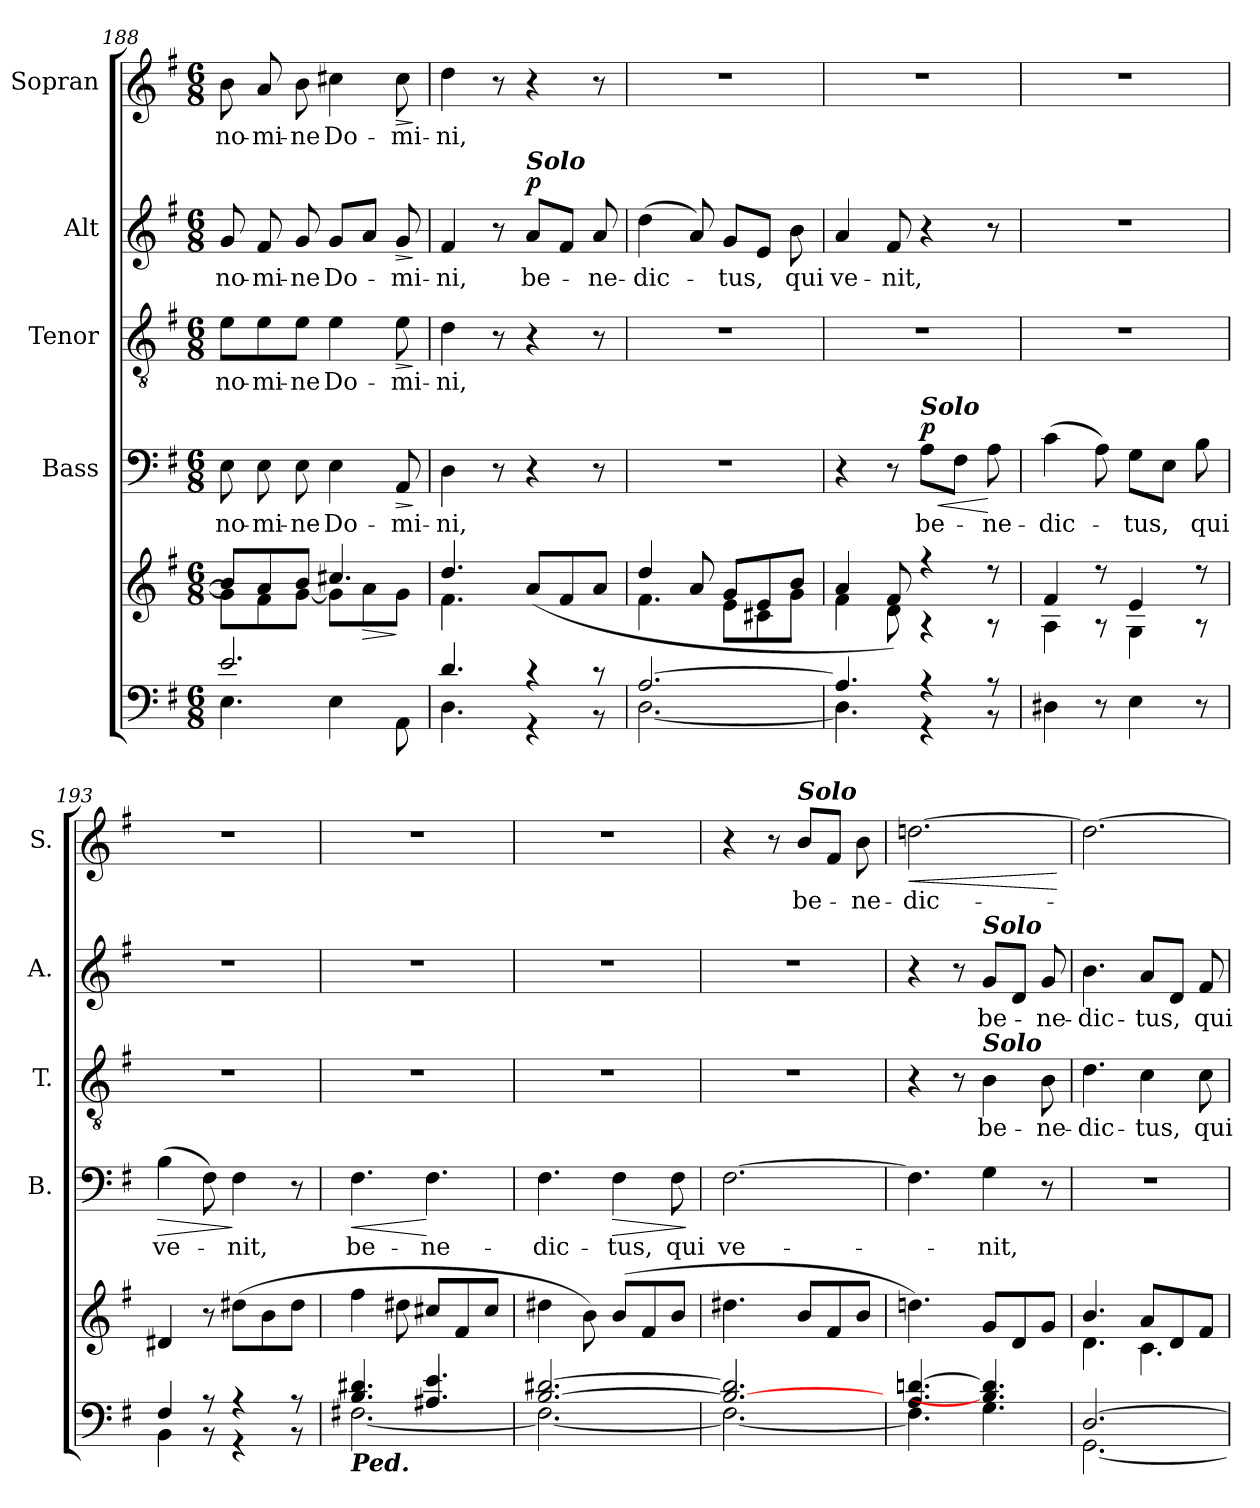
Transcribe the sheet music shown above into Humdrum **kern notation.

**kern	**kern	**dynam	**kern	**text	**dynam	**kern	**text	**dynam	**kern	**text	**dynam	**kern	**text	**dynam
*part5	*part5	*part5	*part4	*part4	*part4	*part3	*part3	*part3	*part2	*part2	*part2	*part1	*part1	*part1
*staff6	*staff5	*staff5/6	*staff4	*staff4	*staff4	*staff3	*staff3	*staff3	*staff2	*staff2	*staff2	*staff1	*staff1	*staff1
*	*	*	*I"Bass	*	*	*I"Tenor	*	*	*I"Alt	*	*	*I"Sopran	*	*
*	*	*	*I'B.	*	*	*I'T.	*	*	*I'A.	*	*	*I'S.	*	*
*clefF4	*clefG2	*	*clefF4	*	*	*clefGv2	*	*	*clefG2	*	*	*clefG2	*	*
*k[f#]	*k[f#]	*	*k[f#]	*	*	*k[f#]	*	*	*k[f#]	*	*	*k[f#]	*	*
*G:	*G:	*	*G:	*	*	*G:	*	*	*G:	*	*	*G:	*	*
*M6/8	*M6/8	*	*M6/8	*	*	*M6/8	*	*	*M6/8	*	*	*M6/8	*	*
=188	=188	=188	=188	=188	=188	=188	=188	=188	=188	=188	=188	=188	=188	=188
*^	*^	*	*	*	*	*	*	*	*	*	*	*	*	*
!	!	!	!	!	!	!LO:LY:b	!	!	!LO:LY:b	!	!	!LO:LY:b	!	!	!LO:LY:b	!
2.e/	4.E\	8b/L]	8g\L]	.	8E\	no-	.	8e\L	no-	.	8g/	no-	.	8b\	no-	.
!	!	!	!	!	!	!LO:LY:b	!	!	!LO:LY:b	!	!	!LO:LY:b	!	!	!LO:LY:b	!
.	.	8a/	8f#\	.	8E\	-mi-	.	8e\	-mi-	.	8f#/	-mi-	.	8a/	-mi-	.
!	!	!	!	!	!	!LO:LY:b	!	!	!LO:LY:b	!	!	!LO:LY:b	!	!	!LO:LY:b	!
.	.	8b/J	[<8g\J	.	8E\	-ne	.	8e\J	-ne	.	8g/	-ne	.	8b\	-ne	.
!	!	!	!	!	!	!LO:LY:b	!	!	!LO:LY:b	!	!	!LO:LY:b	!	!	!LO:LY:b	!
.	4E\	4.cc#X/	8g\L]	.	4E\	Do-	.	4e\	Do-	.	8g/L	Do-	.	4cc#X\	Do-	.
!	!	!	!	!LO:HP:b	!	!	!	!	!	!	!	!	!	!	!	!
.	.	.	8a\	>	.	.	.	.	.	.	8a/J	.	.	.	.	.
!	!	!	!	!	!	!LO:LY:b	!LO:HP:b	!	!LO:LY:b	!LO:HP:b	!	!LO:LY:b	!LO:HP:b	!	!LO:LY:b	!LO:HP:b
.	8AA\	.	8g\J	]	8AA/	-mi-	>	8e\	-mi-	>	8g/	-mi-	>	8cc#\	-mi-	>
*v	*v	*	*	*	*	*	*	*	*	*	*	*	*	*	*	*
*	*v	*v	*	*	*	*	*	*	*	*	*	*	*	*	*
.	.	.	.	.	]	.	.	]	.	.	]	.	.	]
=189	=189	=189	=189	=189	=189	=189	=189	=189	=189	=189	=189	=189	=189	=189
*^	*^	*	*	*	*	*	*	*	*	*	*	*	*	*
!	!	!	!	!	!	!LO:LY:b	!	!	!LO:LY:b	!	!	!LO:LY:b	!	!	!LO:LY:b	!
4.d/	4.D\	4.dd/	4.f#\	.	4D\	-ni,	.	4d\	-ni,	.	4f#/	-ni,	.	4dd\	-ni,	.
.	.	.	.	.	8r	.	.	8r	.	.	8r	.	.	8r	.	.
!	!	!	!	!	!	!	!	!	!	!	!LO:TX:a:Bi:t=Solo	!	!	!	!	!
!	!	!	!	!	!	!	!	!	!	!	!	!LO:LY:b	!LO:DY:a	!	!	!
4r	4r	(>8a/L	4ryy	.	4r	.	.	4r	.	.	8a/L	be-	p	4r	.	.
.	.	8f#/	.	.	.	.	.	.	.	.	8f#/J	.	.	.	.	.
!	!	!	!	!	!	!	!	!	!	!	!	!LO:LY:b	!	!	!	!
8r	8r	8a/J	8ryy	.	8r	.	.	8r	.	.	8a/	-ne-	.	8r	.	.
=190	=190	=190	=190	=190	=190	=190	=190	=190	=190	=190	=190	=190	=190	=190	=190	=190
!	!	!	!	!	!	!	!	!	!	!	!	!LO:LY:b	!	!	!	!
[>2.A/	[<2.D\	4dd/	4.f#\	.	2.r	.	.	2.r	.	.	(>4dd\	-dic-	.	2.r	.	.
.	.	8a/	.	.	.	.	.	.	.	.	8a/)	.	.	.	.	.
!	!	!	!	!	!	!	!	!	!	!	!	!LO:LY:b	!	!	!	!
.	.	8g/L	8e\L	.	.	.	.	.	.	.	8g/L	-tus,	.	.	.	.
.	.	8e/	8c#X\	.	.	.	.	.	.	.	8e/J	.	.	.	.	.
!	!	!	!	!	!	!	!	!	!	!	!	!LO:LY:b	!	!	!	!
.	.	8b/J	8g\J	.	.	.	.	.	.	.	8b\	qui	.	.	.	.
!!LO:PB:g=z
=191	=191	=191	=191	=191	=191	=191	=191	=191	=191	=191	=191	=191	=191	=191	=191	=191
!	!	!	!	!	!	!	!	!	!	!	!	!LO:LY:b	!	!	!	!
4.A/]	4.D\]	4a/	4f#\	.	4r	.	.	2.r	.	.	4a/	ve-	.	2.r	.	.
!	!	!	!	!	!	!	!	!	!	!	!	!LO:LY:b	!	!	!	!
.	.	8f#/)	8d\	.	8r	.	.	.	.	.	8f#/	-nit,	.	.	.	.
!	!	!	!	!	!LO:TX:a:Bi:t=Solo	!	!	!	!	!	!	!	!	!	!	!
!	!	!	!	!	!	!LO:LY:b	!LO:HP:b	!	!	!	!	!	!	!	!	!
!	!	!	!	!	!	!	!LO:DY:n=1:a	!	!	!	!	!	!	!	!	!
4r	4r	4r	4r	.	8A\L	be-	< p	.	.	.	4r	.	.	.	.	.
.	.	.	.	.	8F#\J	.	.	.	.	.	.	.	.	.	.	.
!	!	!	!	!	!	!LO:LY:b	!	!	!	!	!	!	!	!	!	!
8r	8r	8r	8r	.	8A\	-ne-	[	.	.	.	8r	.	.	.	.	.
=192	=192	=192	=192	=192	=192	=192	=192	=192	=192	=192	=192	=192	=192	=192	=192	=192
!	!	!	!	!	!	!LO:LY:b	!	!	!	!	!	!	!	!	!	!
*v	*v	*	*	*	*	*	*	*	*	*	*	*	*	*	*	*
4D#X\	4f#/	4A\	.	(>4c\	-dic-	.	2.r	.	.	2.r	.	.	2.r	.	.
8r	8r	8r	.	8A\)	.	.	.	.	.	.	.	.	.	.	.
!	!	!	!	!	!LO:LY:b	!	!	!	!	!	!	!	!	!	!
4E\	4e/	4G\	.	8G\L	-tus,	.	.	.	.	.	.	.	.	.	.
.	.	.	.	8E\J	.	.	.	.	.	.	.	.	.	.	.
!	!	!	!	!	!LO:LY:b	!	!	!	!	!	!	!	!	!	!
8r	8r	8r	.	8B\	qui	.	.	.	.	.	.	.	.	.	.
=193	=193	=193	=193	=193	=193	=193	=193	=193	=193	=193	=193	=193	=193	=193	=193
*^	*	*	*	*	*	*	*	*	*	*	*	*	*	*	*
!	!	!	!	!	!	!LO:LY:b	!LO:HP:b	!	!	!	!	!	!	!	!	!
*	*	*v	*v	*	*	*	*	*	*	*	*	*	*	*	*	*
4F#/	4BB\	4d#X/	.	(>4B\	ve-	>	2.r	.	.	2.r	.	.	2.r	.	.
8r	8r	8r	.	8F#\)	.	.	.	.	.	.	.	.	.	.	.
!	!	!	!	!	!LO:LY:b	!	!	!	!	!	!	!	!	!	!
4r	4r	(>8dd#X\L	.	4F#\	-nit,	]	.	.	.	.	.	.	.	.	.
.	.	8b\	.	.	.	.	.	.	.	.	.	.	.	.	.
8r	8r	8dd#\J	.	8r	.	.	.	.	.	.	.	.	.	.	.
=194	=194	=194	=194	=194	=194	=194	=194	=194	=194	=194	=194	=194	=194	=194	=194
!LO:TX:b:Bi:t=Ped.	!	!	!	!	!	!	!	!	!	!	!	!	!	!	!
!	!	!	!	!	!LO:LY:b	!LO:HP:b	!	!	!	!	!	!	!	!	!
4.B/ 4.d#X/	[<2.F#X\	4ff#\	.	4.F#\	be-	<	2.r	.	.	2.r	.	.	2.r	.	.
.	.	8dd#X\	.	.	.	.	.	.	.	.	.	.	.	.	.
!	!	!	!	!	!LO:LY:b	!	!	!	!	!	!	!	!	!	!
4.A#X/ 4.e/	.	8cc#X/L	.	4.F#\	-ne-	[	.	.	.	.	.	.	.	.	.
.	.	8f#/	.	.	.	.	.	.	.	.	.	.	.	.	.
.	.	8cc#/J	.	.	.	.	.	.	.	.	.	.	.	.	.
=195	=195	=195	=195	=195	=195	=195	=195	=195	=195	=195	=195	=195	=195	=195	=195
!	!	!	!	!	!LO:LY:b	!	!	!	!	!	!	!	!	!	!
[>2.B/ [>2.d#X/	2.F#\_	4dd#X\	.	4.F#\	-dic-	.	2.r	.	.	2.r	.	.	2.r	.	.
.	.	8b\)	.	.	.	.	.	.	.	.	.	.	.	.	.
!	!	!	!	!	!LO:LY:b	!LO:HP:b	!	!	!	!	!	!	!	!	!
.	.	(>8b/L	.	4F#\	-tus,	>	.	.	.	.	.	.	.	.	.
.	.	8f#/	.	.	.	.	.	.	.	.	.	.	.	.	.
!	!	!	!	!	!LO:LY:b	!	!	!	!	!	!	!	!	!	!
.	.	8b/J	.	8F#\	qui	.	.	.	.	.	.	.	.	.	.
*v	*v	*	*	*	*	*	*	*	*	*	*	*	*	*	*
.	.	.	.	.	]	.	.	.	.	.	.	.	.	.
!!LO:PB:g=z
=196	=196	=196	=196	=196	=196	=196	=196	=196	=196	=196	=196	=196	=196	=196
*^	*	*	*	*	*	*	*	*	*	*	*	*	*	*
!	!	!	!	!	!LO:LY:b	!	!	!	!	!	!	!	!	!	!
2.B/_ 2.d#/]	2.F#\_	4.dd#X\	.	[2.F#\	ve-	.	2.r	.	.	2.r	.	.	4r	.	.
.	.	.	.	.	.	.	.	.	.	.	.	.	8r	.	.
!	!	!	!	!	!	!	!	!	!	!	!	!	!LO:TX:a:Bi:t=Solo	!	!
!	!	!	!	!	!	!	!	!	!	!	!	!	!	!LO:LY:b	!
.	.	8b/L	.	.	.	.	.	.	.	.	.	.	8b/L	be-	.
.	.	8f#/	.	.	.	.	.	.	.	.	.	.	8f#/J	.	.
!	!	!	!	!	!	!	!	!	!	!	!	!	!	!LO:LY:b	!
.	.	8b/J	.	.	.	.	.	.	.	.	.	.	8b\	-ne-	.
=197	=197	=197	=197	=197	=197	=197	=197	=197	=197	=197	=197	=197	=197	=197	=197
!	!	!	!	!	!	!	!	!	!	!	!	!	!	!LO:LY:b	!LO:HP:b
4.A/ [>4.dn/	4.F#\]	4.ddn\)	.	4.F#\]	.	.	4r	.	.	4r	.	.	[2.ddn\	-dic-	<
.	.	.	.	.	.	.	8r	.	.	8r	.	.	.	.	.
!	!	!	!	!	!	!	!	!	!	!LO:TX:a:Bi:t=Solo	!	!	!	!	!
!	!	!	!	!	!	!	!LO:TX:a:Bi:t=Solo	!	!	!	!	!	!	!	!
!	!	!	!	!	!LO:LY:b	!	!	!LO:LY:b	!	!	!LO:LY:b	!	!	!	!
4.B/] 4.d/]	4.G\	8g/L	.	4G\	-nit,	.	4B\	be-	.	8g/L	be-	.	.	.	.
.	.	8d/	.	.	.	.	.	.	.	8d/J	.	.	.	.	.
!	!	!	!	!	!	!	!	!LO:LY:b	!	!	!LO:LY:b	!	!	!	!
.	.	8g/J	.	8r	.	.	8B\	-ne-	.	8g/	-ne-	.	.	.	.
*v	*v	*	*	*	*	*	*	*	*	*	*	*	*	*	*
.	.	.	.	.	.	.	.	.	.	.	.	.	.	[
=198	=198	=198	=198	=198	=198	=198	=198	=198	=198	=198	=198	=198	=198	=198
*^	*^	*	*	*	*	*	*	*	*	*	*	*	*	*
!	!	!	!	!	!	!	!	!	!LO:LY:b	!	!	!LO:LY:b	!	!	!	!
[>2.D/	[<2.GG\	4.b/	4.d\	.	2.r	.	.	4.d\	-dic-	.	4.b\	-dic-	.	2.dd\_	.	.
!	!	!	!	!	!	!	!	!	!LO:LY:b	!	!	!LO:LY:b	!	!	!	!
.	.	8a/L	4.c\	.	.	.	.	4c\	-tus,	.	8a/L	-tus,	.	.	.	.
.	.	8d/	.	.	.	.	.	.	.	.	8d/J	.	.	.	.	.
!	!	!	!	!	!	!	!	!	!LO:LY:b	!	!	!LO:LY:b	!	!	!	!
.	.	8f#/J	.	.	.	.	.	8c\	qui	.	8f#/	qui	.	.	.	.
*v	*v	*	*	*	*	*	*	*	*	*	*	*	*	*	*	*
*	*v	*v	*	*	*	*	*	*	*	*	*	*	*	*	*
=	=	=	=	=	=	=	=	=	=	=	=	=	=	=
*-	*-	*-	*-	*-	*-	*-	*-	*-	*-	*-	*-	*-	*-	*-
